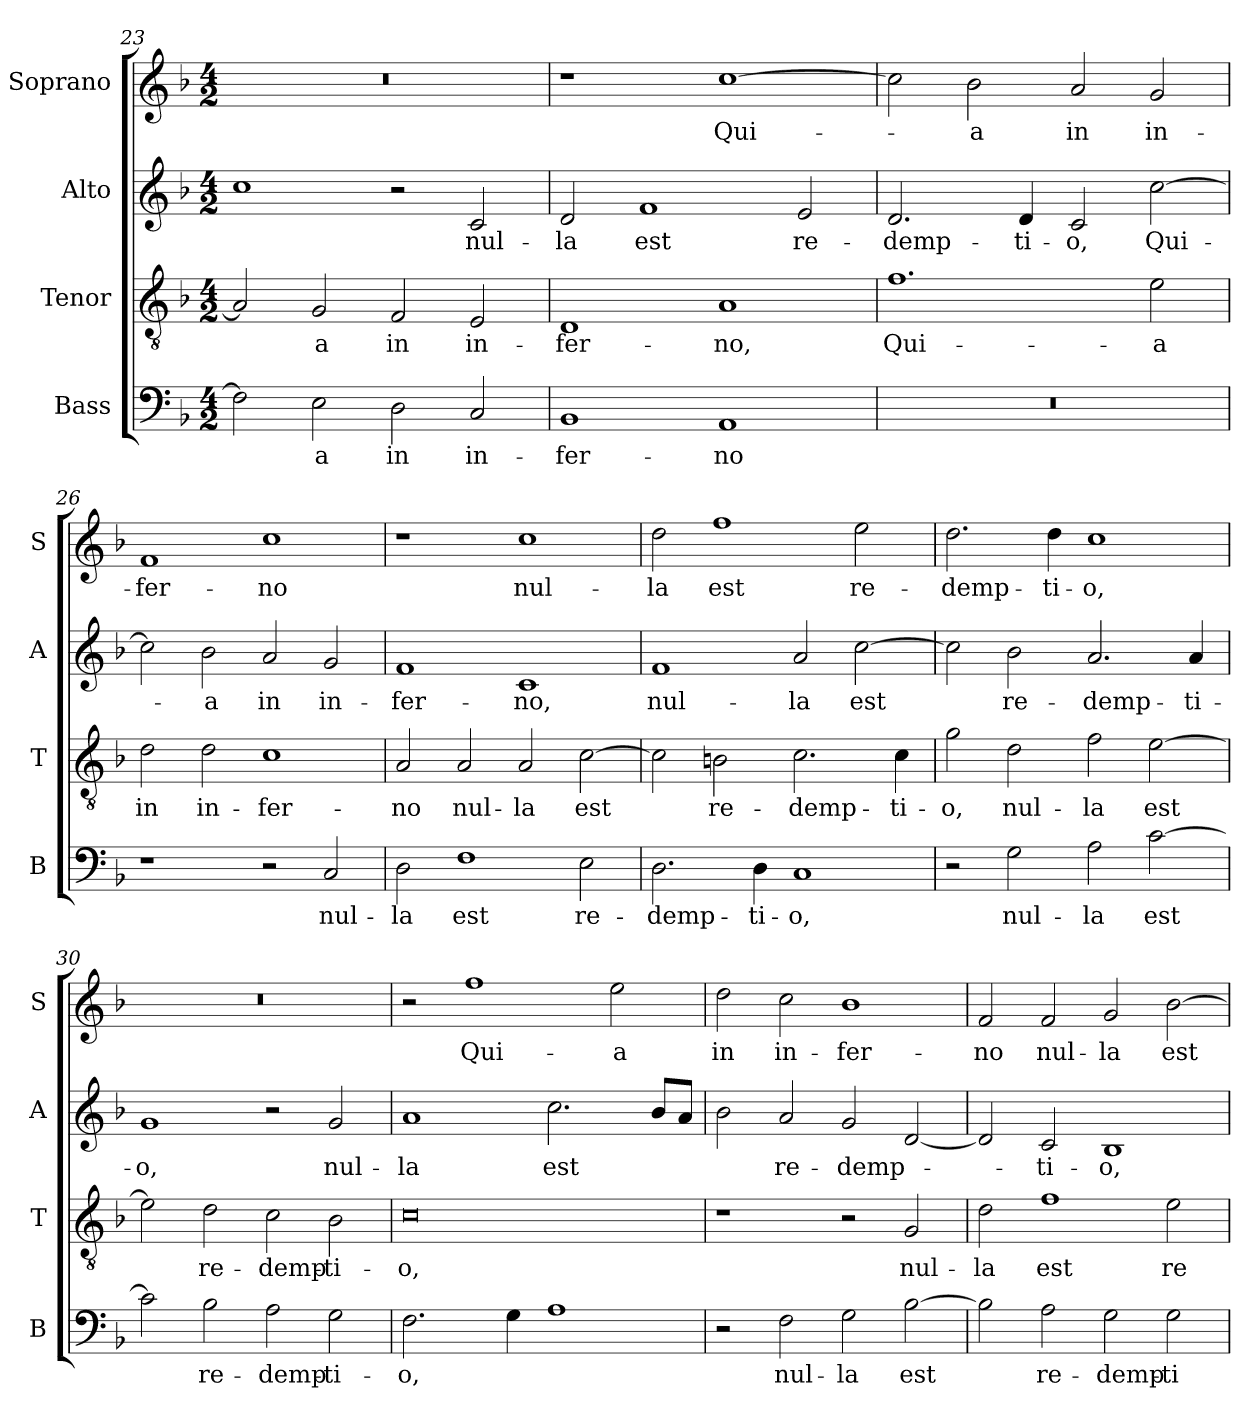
**kern	**text	**kern	**text	**kern	**text	**kern	**text
*part4	*part4	*part3	*part3	*part2	*part2	*part1	*part1
*staff4	*staff4	*staff3	*staff3	*staff2	*staff2	*staff1	*staff1
*I"Bass	*	*I"Tenor	*	*I"Alto	*	*I"Soprano	*
*I'B	*	*I'T	*	*I'A	*	*I'S	*
*clefF4	*	*clefGv2	*	*clefG2	*	*clefG2	*
*k[b-]	*	*k[b-]	*	*k[b-]	*	*k[b-]	*
*F:	*	*F:	*	*F:	*	*F:	*
*M4/2	*	*M4/2	*	*M4/2	*	*M4/2	*
=23	=23	=23	=23	=23	=23	=23	=23
2F\]	.	2A/]	.	1cc	.	0r	.
!	!LO:LY:b	!	!LO:LY:b	!	!	!	!
2E\	-a	2G/	-a	.	.	.	.
!	!LO:LY:b	!	!LO:LY:b	!	!	!	!
2D\	in	2F/	in	2r	.	.	.
!	!LO:LY:b	!	!LO:LY:b	!	!LO:LY:b	!	!
2C/	in-	2E/	in-	2c/	nul-	.	.
=24	=24	=24	=24	=24	=24	=24	=24
!	!LO:LY:b	!	!LO:LY:b	!	!LO:LY:b	!	!
1BB-	-fer-	1D	-fer-	2d/	-la	1r	.
!	!	!	!	!	!LO:LY:b	!	!
.	.	.	.	1f	est	.	.
!	!LO:LY:b	!	!LO:LY:b	!	!	!	!LO:LY:b
1AA	-no	1A	-no,	.	.	[1cc	Qui-
!	!	!	!	!	!LO:LY:b	!	!
.	.	.	.	2e/	re-	.	.
=25	=25	=25	=25	=25	=25	=25	=25
!	!	!	!LO:LY:b	!	!LO:LY:b	!	!
0r	.	1.f	Qui-	2.d/	-demp-	2cc\]	.
!	!	!	!	!	!	!	!LO:LY:b
.	.	.	.	.	.	2b-\	-a
!	!	!	!	!	!LO:LY:b	!	!
.	.	.	.	4d/	-ti-	.	.
!	!	!	!	!	!LO:LY:b	!	!LO:LY:b
.	.	.	.	2c/	-o,	2a/	in
!	!	!	!LO:LY:b	!	!LO:LY:b	!	!LO:LY:b
.	.	2e\	-a	[2cc\	Qui-	2g/	in-
!!LO:PB:g=z
=26	=26	=26	=26	=26	=26	=26	=26
!	!	!	!LO:LY:b	!	!	!	!LO:LY:b
1r	.	2d\	in	2cc\]	.	1f	-fer-
!	!	!	!LO:LY:b	!	!LO:LY:b	!	!
.	.	2d\	in-	2b-\	-a	.	.
!	!	!	!LO:LY:b	!	!LO:LY:b	!	!LO:LY:b
2r	.	1c	-fer-	2a/	in	1cc	-no
!	!LO:LY:b	!	!	!	!LO:LY:b	!	!
2C/	nul-	.	.	2g/	in-	.	.
=27	=27	=27	=27	=27	=27	=27	=27
!	!LO:LY:b	!	!LO:LY:b	!	!LO:LY:b	!	!
2D\	-la	2A/	-no	1f	-fer-	1r	.
!	!LO:LY:b	!	!LO:LY:b	!	!	!	!
1F	est	2A/	nul-	.	.	.	.
!	!	!	!LO:LY:b	!	!LO:LY:b	!	!LO:LY:b
.	.	2A/	-la	1c	-no,	1cc	nul-
!	!LO:LY:b	!	!LO:LY:b	!	!	!	!
2E\	re-	[2c\	est	.	.	.	.
=28	=28	=28	=28	=28	=28	=28	=28
!	!LO:LY:b	!	!	!	!LO:LY:b	!	!LO:LY:b
2.D\	-demp-	2c\]	.	1f	nul-	2dd\	-la
!	!	!	!LO:LY:b	!	!	!	!LO:LY:b
.	.	2Bn\	re-	.	.	1ff	est
!	!LO:LY:b	!	!	!	!	!	!
4D\	-ti-	.	.	.	.	.	.
!	!LO:LY:b	!	!LO:LY:b	!	!LO:LY:b	!	!
1C	-o,	2.c\	-demp-	2a/	-la	.	.
!	!	!	!	!	!LO:LY:b	!	!LO:LY:b
.	.	.	.	[2cc\	est	2ee\	re-
!	!	!	!LO:LY:b	!	!	!	!
.	.	4c\	-ti-	.	.	.	.
=29	=29	=29	=29	=29	=29	=29	=29
!	!	!	!LO:LY:b	!	!	!	!LO:LY:b
2r	.	2g\	-o,	2cc\]	.	2.dd\	-demp-
!	!LO:LY:b	!	!LO:LY:b	!	!LO:LY:b	!	!
2G\	nul-	2d\	nul-	2b-\	re-	.	.
!	!	!	!	!	!	!	!LO:LY:b
.	.	.	.	.	.	4dd\	-ti-
!	!LO:LY:b	!	!LO:LY:b	!	!LO:LY:b	!	!LO:LY:b
2A\	-la	2f\	-la	2.a/	-demp-	1cc	-o,
!	!LO:LY:b	!	!LO:LY:b	!	!	!	!
[2c\	est	[2e\	est	.	.	.	.
!	!	!	!	!	!LO:LY:b	!	!
.	.	.	.	4a/	-ti-	.	.
!!LO:LB:g=z
=30	=30	=30	=30	=30	=30	=30	=30
!	!	!	!	!	!LO:LY:b	!	!
2c\]	.	2e\]	.	1g	-o,	0r	.
!	!LO:LY:b	!	!LO:LY:b	!	!	!	!
2B-\	re-	2d\	re-	.	.	.	.
!	!LO:LY:b	!	!LO:LY:b	!	!	!	!
2A\	-demp-	2c\	-demp-	2r	.	.	.
!	!LO:LY:b	!	!LO:LY:b	!	!LO:LY:b	!	!
2G\	-ti-	2B-\	-ti-	2g/	nul-	.	.
=31	=31	=31	=31	=31	=31	=31	=31
!	!LO:LY:b	!	!LO:LY:b	!	!LO:LY:b	!	!
2.F\	-o,	0c	-o,	1a	-la	2r	.
!	!	!	!	!	!	!	!LO:LY:b
.	.	.	.	.	.	1ff	Qui-
4G\	.	.	.	.	.	.	.
!	!	!	!	!	!LO:LY:b	!	!
1A	.	.	.	2.cc\	est	.	.
!	!	!	!	!	!	!	!LO:LY:b
.	.	.	.	.	.	2ee\	-a
.	.	.	.	8b-/L	.	.	.
.	.	.	.	8a/J	.	.	.
=32	=32	=32	=32	=32	=32	=32	=32
!	!	!	!	!	!	!	!LO:LY:b
2r	.	1r	.	2b-\	.	2dd\	in
!	!LO:LY:b	!	!	!	!LO:LY:b	!	!LO:LY:b
2F\	nul-	.	.	2a/	re-	2cc\	in-
!	!LO:LY:b	!	!	!	!LO:LY:b	!	!LO:LY:b
2G\	-la	2r	.	2g/	-demp-	1b-	-fer-
!	!LO:LY:b	!	!LO:LY:b	!	!	!	!
[2B-\	est	2G/	nul-	[2d/	.	.	.
=33	=33	=33	=33	=33	=33	=33	=33
!	!	!	!LO:LY:b	!	!	!	!LO:LY:b
2B-\]	.	2d\	-la	2d/]	.	2f/	-no
!	!LO:LY:b	!	!LO:LY:b	!	!LO:LY:b	!	!LO:LY:b
2A\	re-	1f	est	2c/	-ti-	2f/	nul-
!	!LO:LY:b	!	!	!	!LO:LY:b	!	!LO:LY:b
2G\	-demp-	.	.	1B-	-o,	2g/	-la
!	!LO:LY:b	!	!LO:LY:b	!	!	!	!LO:LY:b
2G\	-ti-	2e\	re-	.	.	[2b-\	est
=	=	=	=	=	=	=	=
*-	*-	*-	*-	*-	*-	*-	*-
